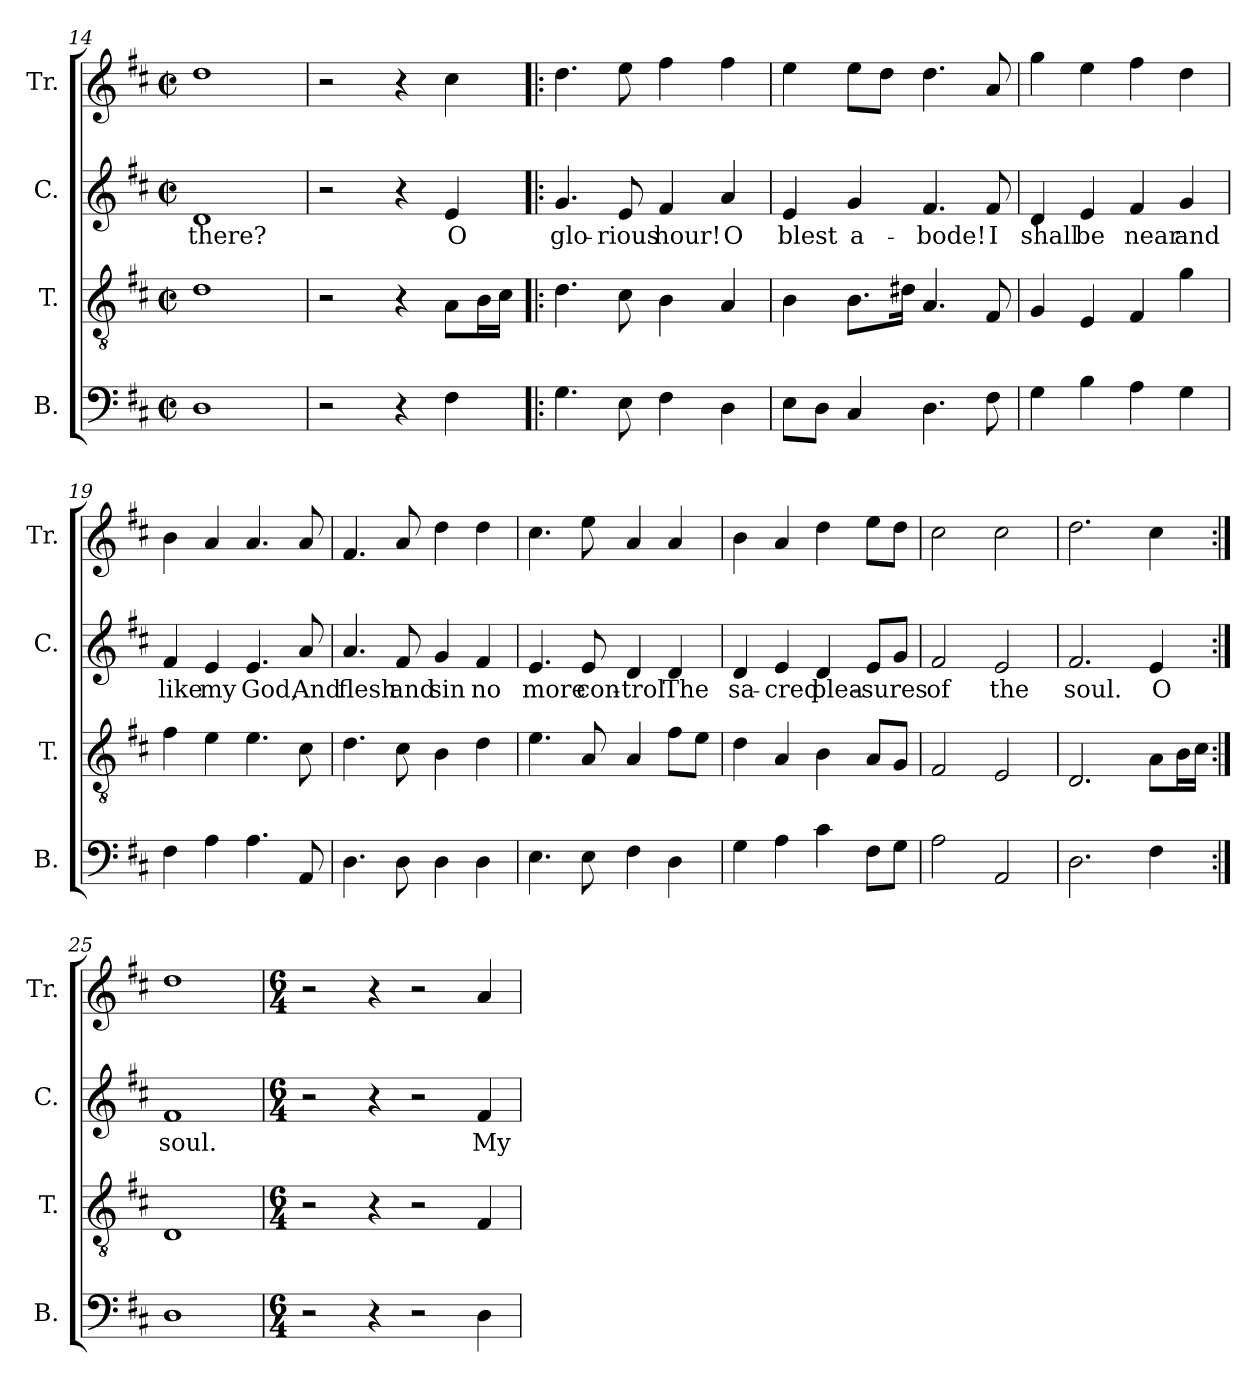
**kern	**kern	**kern	**text	**kern
*part4	*part3	*part2	*part2	*part1
*staff4	*staff3	*staff2	*staff2	*staff1
*I"B.	*I"T.	*I"C.	*	*I"Tr.
*I'B.	*I'T.	*I'C.	*	*I'Tr.
*clefF4	*clefGv2	*clefG2	*	*clefG2
*k[f#c#]	*k[f#c#]	*k[f#c#]	*	*k[f#c#]
*M2/2	*M2/2	*M2/2	*	*M2/2
*met(c|)	*met(c|)	*met(c|)	*	*met(c|)
=14	=14	=14	=14	=14
1D	1d	1d	there?	1dd
=15	=15	=15	=15	=15
2r	2r	2r	.	2r
4r	4r	4r	.	4r
4F#\	8A\L	4e/	O	4cc#\
.	16B\L	.	.	.
.	16c#\JJ	.	.	.
=16!|:	=16!|:	=16!|:	=16!|:	=16!|:
4.G\	4.d\	4.g/	glo-	4.dd\
8E\	8c#\	8e/	-rious	8ee\
4F#\	4B\	4f#/	hour!	4ff#\
4D\	4A/	4a/	O	4ff#\
=17	=17	=17	=17	=17
8E\L	4B\	4e/	blest	4ee\
8D\J	.	.	.	.
4C#/	8.B\L	4g/	a-	8ee\L
.	.	.	.	8dd\J
.	16d#X\Jk	.	.	.
4.D\	4.A/	4.f#/	-bode!	4.dd\
8F#\	8F#/	8f#/	I	8a/
=18	=18	=18	=18	=18
4G\	4G/	4d/	shall	4gg\
4B\	4E/	4e/	be	4ee\
4A\	4F#/	4f#/	near	4ff#\
4G\	4g\	4g/	and	4dd\
=19	=19	=19	=19	=19
4F#\	4f#\	4f#/	like	4b\
4A\	4e\	4e/	my	4a/
4.A\	4.e\	4.e/	God,	4.a/
8AA/	8c#\	8a/	And	8a/
!!LO:PB:g=z
=20	=20	=20	=20	=20
4.D\	4.d\	4.a/	flesh	4.f#/
8D\	8c#\	8f#/	and	8a/
4D\	4B\	4g/	sin	4dd\
4D\	4d\	4f#/	no	4dd\
=21	=21	=21	=21	=21
4.E\	4.e\	4.e/	more	4.cc#\
8E\	8A/	8e/	con-	8ee\
4F#\	4A/	4d/	-trol	4a/
4D\	8f#\L	4d/	The	4a/
.	8e\J	.	.	.
=22	=22	=22	=22	=22
4G\	4d\	4d/	sa-	4b\
4A\	4A/	4e/	-cred	4a/
4c#\	4B\	4d/	plea-	4dd\
8F#\L	8A/L	8e/L	-sures	8ee\L
8G\J	8G/J	8g/J	.	8dd\J
=23	=23	=23	=23	=23
2A\	2F#/	2f#/	of	2cc#\
2AA/	2E/	2e/	the	2cc#\
=24	=24	=24	=24	=24
2.D\	2.D/	2.f#/	soul.	2.dd\
4F#\	8A\L	4e/	O	4cc#\
.	16B\L	.	.	.
.	16c#\JJ	.	.	.
=25:|!	=25:|!	=25:|!	=25:|!	=25:|!
1D	1D	1f#	soul.	1dd
=26	=26	=26	=26	=26
*M6/4	*M6/4	*M6/4	*	*M6/4
2r	2r	2r	.	2r
4r	4r	4r	.	4r
2r	2r	2r	.	2r
4D\	4F#/	4f#/	My	4a/
=	=	=	=	=
*-	*-	*-	*-	*-
